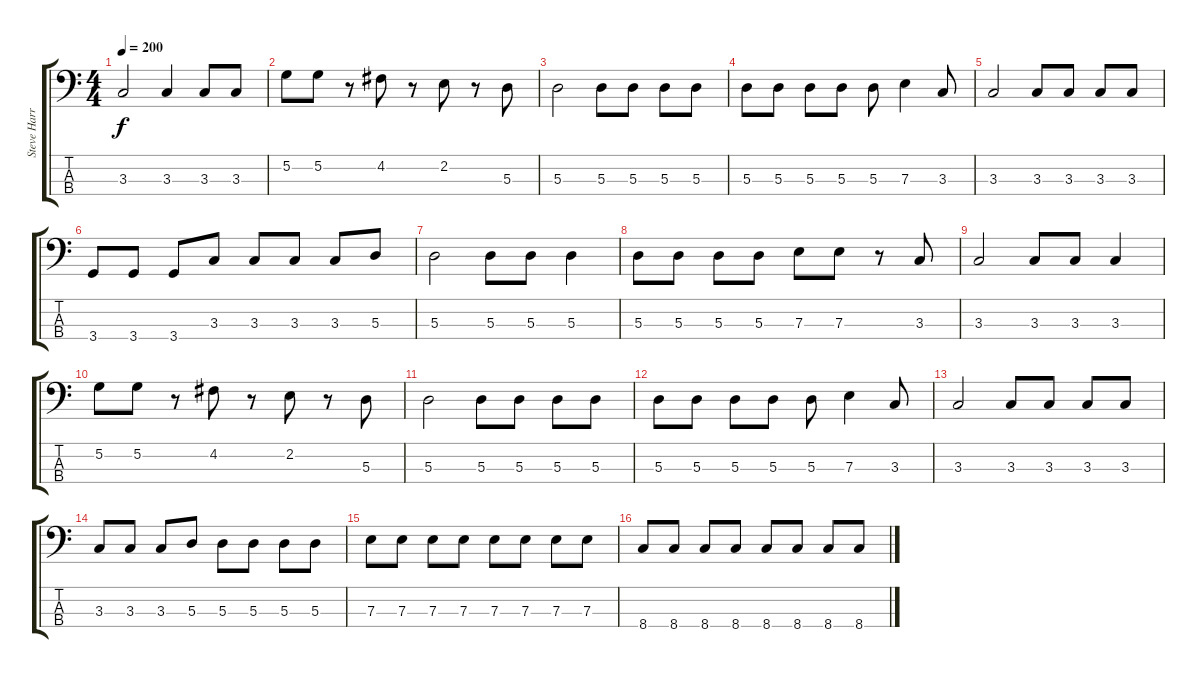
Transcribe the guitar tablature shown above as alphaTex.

\track ("Steve Harris" "Steve Harr") {instrument electricbassfinger}
\staff {score tabs}
\tuning (G2 D2 A1 E1) {hide}
\ts (4 4)
\tempo 200
\clef f4
\ks c
3.3.2{dy f} 3.3.4 3.3.8 3.3.8 |
5.2.8 5.2.8 r.8 4.2.8 r.8 2.2.8 r.8 5.3.8 |
5.3.2 5.3.8 5.3.8 5.3.8 5.3.8 |
5.3.8 5.3.8 5.3.8 5.3.8 5.3.8 7.3.4 3.3.8 |
3.3.2 3.3.8 3.3.8 3.3.8 3.3.8 |
3.4.8 3.4.8 3.4.8 3.3.8 3.3.8 3.3.8 3.3.8 5.3.8 |
5.3.2 5.3.8 5.3.8 5.3.4 |
5.3.8 5.3.8 5.3.8 5.3.8 7.3.8 7.3.8 r.8 3.3.8 |
3.3.2 3.3.8 3.3.8 3.3.4 |
5.2.8 5.2.8 r.8 4.2.8 r.8 2.2.8 r.8 5.3.8 |
5.3.2 5.3.8 5.3.8 5.3.8 5.3.8 |
5.3.8 5.3.8 5.3.8 5.3.8 5.3.8 7.3.4 3.3.8 |
3.3.2 3.3.8 3.3.8 3.3.8 3.3.8 |
3.3.8 3.3.8 3.3.8 5.3.8 5.3.8 5.3.8 5.3.8 5.3.8 |
7.3.8 7.3.8 7.3.8 7.3.8 7.3.8 7.3.8 7.3.8 7.3.8 |
8.4.8 8.4.8 8.4.8 8.4.8 8.4.8 8.4.8 8.4.8 8.4.8
